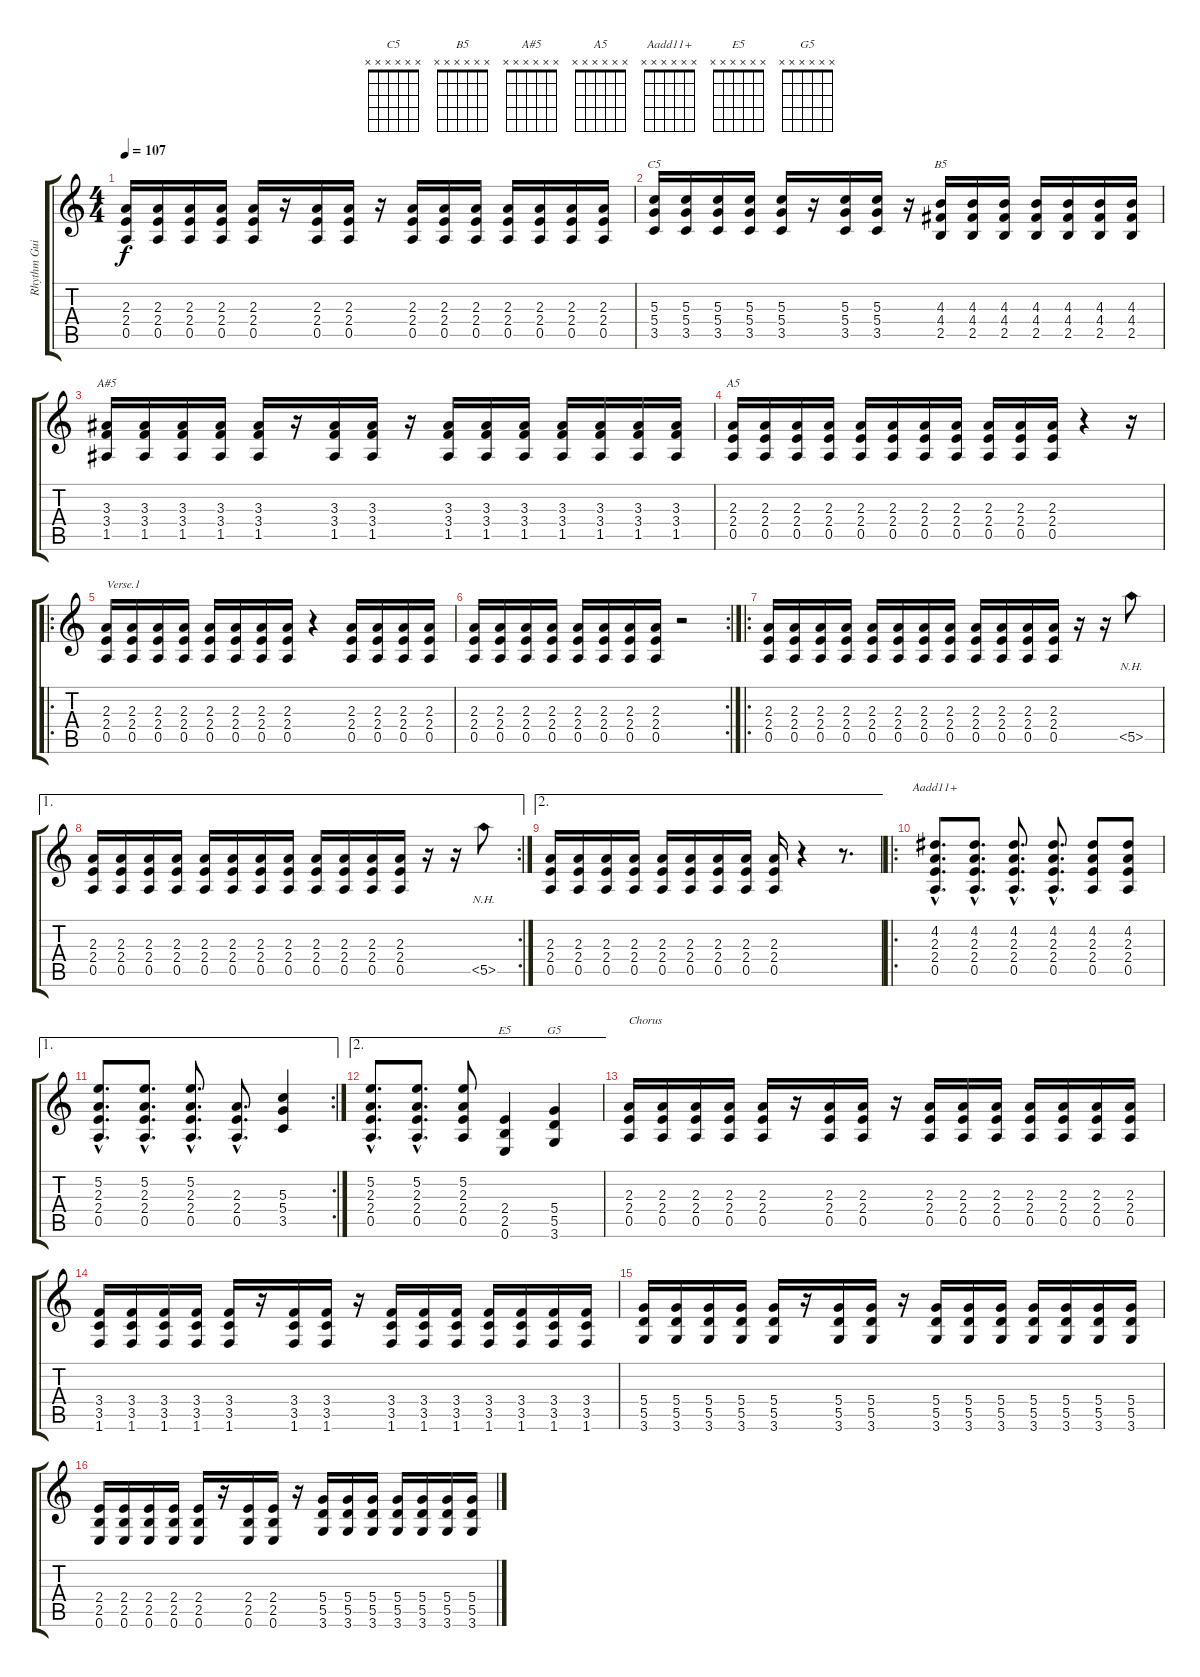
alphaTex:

\track ("Rhythm Guitar" "Rhythm Gui") {instrument distortionguitar}
\staff {score tabs}
\tuning (E4 B3 G3 D3 A2 E2) {hide}
\chord ("C5" x x x x x x)
\chord ("B5" x x x x x x)
\chord ("A#5" x x x x x x)
\chord ("A5" x x x x x x)
\chord ("Aadd11+" x x x x x x)
\chord ("E5" x x x x x x)
\chord ("G5" x x x x x x)
\ts (4 4)
\tempo 107
\clef g2
\ks c
(2.3 2.4 0.5).16{dy f} (2.3 2.4 0.5).16 (2.3 2.4 0.5).16 (2.3 2.4 0.5).16 (2.3 2.4 0.5).16 r.16 (2.3 2.4 0.5).16 (2.3 2.4 0.5).16 r.16 (2.3 2.4 0.5).16 (2.3 2.4 0.5).16 (2.3 2.4 0.5).16 (2.3 2.4 0.5).16 (2.3 2.4 0.5).16 (2.3 2.4 0.5).16 (2.3 2.4 0.5).16 |
(5.3 5.4 3.5).16{ch "C5"} (5.3 5.4 3.5).16 (5.3 5.4 3.5).16 (5.3 5.4 3.5).16 (5.3 5.4 3.5).16 r.16 (5.3 5.4 3.5).16 (5.3 5.4 3.5).16 r.16 (4.3 4.4 2.5).16{ch "B5"} (4.3 4.4 2.5).16 (4.3 4.4 2.5).16 (4.3 4.4 2.5).16 (4.3 4.4 2.5).16 (4.3 4.4 2.5).16 (4.3 4.4 2.5).16 |
(3.3 3.4 1.5).16{ch "A#5"} (3.3 3.4 1.5).16 (3.3 3.4 1.5).16 (3.3 3.4 1.5).16 (3.3 3.4 1.5).16 r.16 (3.3 3.4 1.5).16 (3.3 3.4 1.5).16 r.16 (3.3 3.4 1.5).16 (3.3 3.4 1.5).16 (3.3 3.4 1.5).16 (3.3 3.4 1.5).16 (3.3 3.4 1.5).16 (3.3 3.4 1.5).16 (3.3 3.4 1.5).16 |
(2.3 2.4 0.5).16{ch "A5"} (2.3 2.4 0.5).16 (2.3 2.4 0.5).16 (2.3 2.4 0.5).16 (2.3 2.4 0.5).16 (2.3 2.4 0.5).16 (2.3 2.4 0.5).16 (2.3 2.4 0.5).16 (2.3 2.4 0.5).16 (2.3 2.4 0.5).16 (2.3 2.4 0.5).16 r.4 r.16 |
\ro
(2.3 2.4 0.5).16{txt "Verse.1"} (2.3 2.4 0.5).16 (2.3 2.4 0.5).16 (2.3 2.4 0.5).16 (2.3 2.4 0.5).16 (2.3 2.4 0.5).16 (2.3 2.4 0.5).16 (2.3 2.4 0.5).16 r.4 (2.3 2.4 0.5).16 (2.3 2.4 0.5).16 (2.3 2.4 0.5).16 (2.3 2.4 0.5).16 |
\rc 2
(2.3 2.4 0.5).16 (2.3 2.4 0.5).16 (2.3 2.4 0.5).16 (2.3 2.4 0.5).16 (2.3 2.4 0.5).16 (2.3 2.4 0.5).16 (2.3 2.4 0.5).16 (2.3 2.4 0.5).16 r.2 |
\ro
(2.3 2.4 0.5).16 (2.3 2.4 0.5).16 (2.3 2.4 0.5).16 (2.3 2.4 0.5).16 (2.3 2.4 0.5).16 (2.3 2.4 0.5).16 (2.3 2.4 0.5).16 (2.3 2.4 0.5).16 (2.3 2.4 0.5).16 (2.3 2.4 0.5).16 (2.3 2.4 0.5).16 (2.3 2.4 0.5).16 r.16 r.16 5.5{nh}.8 |
\ae 1
\rc 2
(2.3 2.4 0.5).16 (2.3 2.4 0.5).16 (2.3 2.4 0.5).16 (2.3 2.4 0.5).16 (2.3 2.4 0.5).16 (2.3 2.4 0.5).16 (2.3 2.4 0.5).16 (2.3 2.4 0.5).16 (2.3 2.4 0.5).16 (2.3 2.4 0.5).16 (2.3 2.4 0.5).16 (2.3 2.4 0.5).16 r.16 r.16 5.5{nh}.8 |
\ae 2
(2.3 2.4 0.5).16 (2.3 2.4 0.5).16 (2.3 2.4 0.5).16 (2.3 2.4 0.5).16 (2.3 2.4 0.5).16 (2.3 2.4 0.5).16 (2.3 2.4 0.5).16 (2.3 2.4 0.5).16 (2.3 2.4 0.5).16 r.4 r.8{d} |
\ro
(4.2{hac} 2.3{hac} 2.4{hac} 0.5{hac}).8{d ch "Aadd11+"} (4.2{hac} 2.3{hac} 2.4{hac} 0.5{hac}).8{d} (4.2{hac} 2.3{hac} 2.4{hac} 0.5{hac}).8{d} (4.2{hac} 2.3{hac} 2.4{hac} 0.5{hac}).8{d} (4.2 2.3 2.4 0.5).8 (4.2 2.3 2.4 0.5).8 |
\ae 1
\rc 2
(5.2{hac} 2.3{hac} 2.4{hac} 0.5{hac}).8{d} (5.2{hac} 2.3{hac} 2.4{hac} 0.5{hac}).8{d} (5.2{hac} 2.3{hac} 2.4{hac} 0.5{hac}).8{d} (2.3{hac} 2.4{hac} 0.5{hac}).8{d} (5.3 5.4 3.5).4 |
\ae 2
(5.2{hac} 2.3{hac} 2.4{hac} 0.5{hac}).8{d} (5.2{hac} 2.3{hac} 2.4{hac} 0.5{hac}).8{d} (5.2 2.3 2.4 0.5).8 (2.4 2.5 0.6).4{ch "E5"} (5.4 5.5 3.6).4{ch "G5"} |
(2.3 2.4 0.5).16{txt "Chorus"} (2.3 2.4 0.5).16 (2.3 2.4 0.5).16 (2.3 2.4 0.5).16 (2.3 2.4 0.5).16 r.16 (2.3 2.4 0.5).16 (2.3 2.4 0.5).16 r.16 (2.3 2.4 0.5).16 (2.3 2.4 0.5).16 (2.3 2.4 0.5).16 (2.3 2.4 0.5).16 (2.3 2.4 0.5).16 (2.3 2.4 0.5).16 (2.3 2.4 0.5).16 |
(3.4 3.5 1.6).16 (3.4 3.5 1.6).16 (3.4 3.5 1.6).16 (3.4 3.5 1.6).16 (3.4 3.5 1.6).16 r.16 (3.4 3.5 1.6).16 (3.4 3.5 1.6).16 r.16 (3.4 3.5 1.6).16 (3.4 3.5 1.6).16 (3.4 3.5 1.6).16 (3.4 3.5 1.6).16 (3.4 3.5 1.6).16 (3.4 3.5 1.6).16 (3.4 3.5 1.6).16 |
(5.4 5.5 3.6).16 (5.4 5.5 3.6).16 (5.4 5.5 3.6).16 (5.4 5.5 3.6).16 (5.4 5.5 3.6).16 r.16 (5.4 5.5 3.6).16 (5.4 5.5 3.6).16 r.16 (5.4 5.5 3.6).16 (5.4 5.5 3.6).16 (5.4 5.5 3.6).16 (5.4 5.5 3.6).16 (5.4 5.5 3.6).16 (5.4 5.5 3.6).16 (5.4 5.5 3.6).16 |
(2.4 2.5 0.6).16 (2.4 2.5 0.6).16 (2.4 2.5 0.6).16 (2.4 2.5 0.6).16 (2.4 2.5 0.6).16 r.16 (2.4 2.5 0.6).16 (2.4 2.5 0.6).16 r.16 (5.4 5.5 3.6).16 (5.4 5.5 3.6).16 (5.4 5.5 3.6).16 (5.4 5.5 3.6).16 (5.4 5.5 3.6).16 (5.4 5.5 3.6).16 (5.4 5.5 3.6).16
